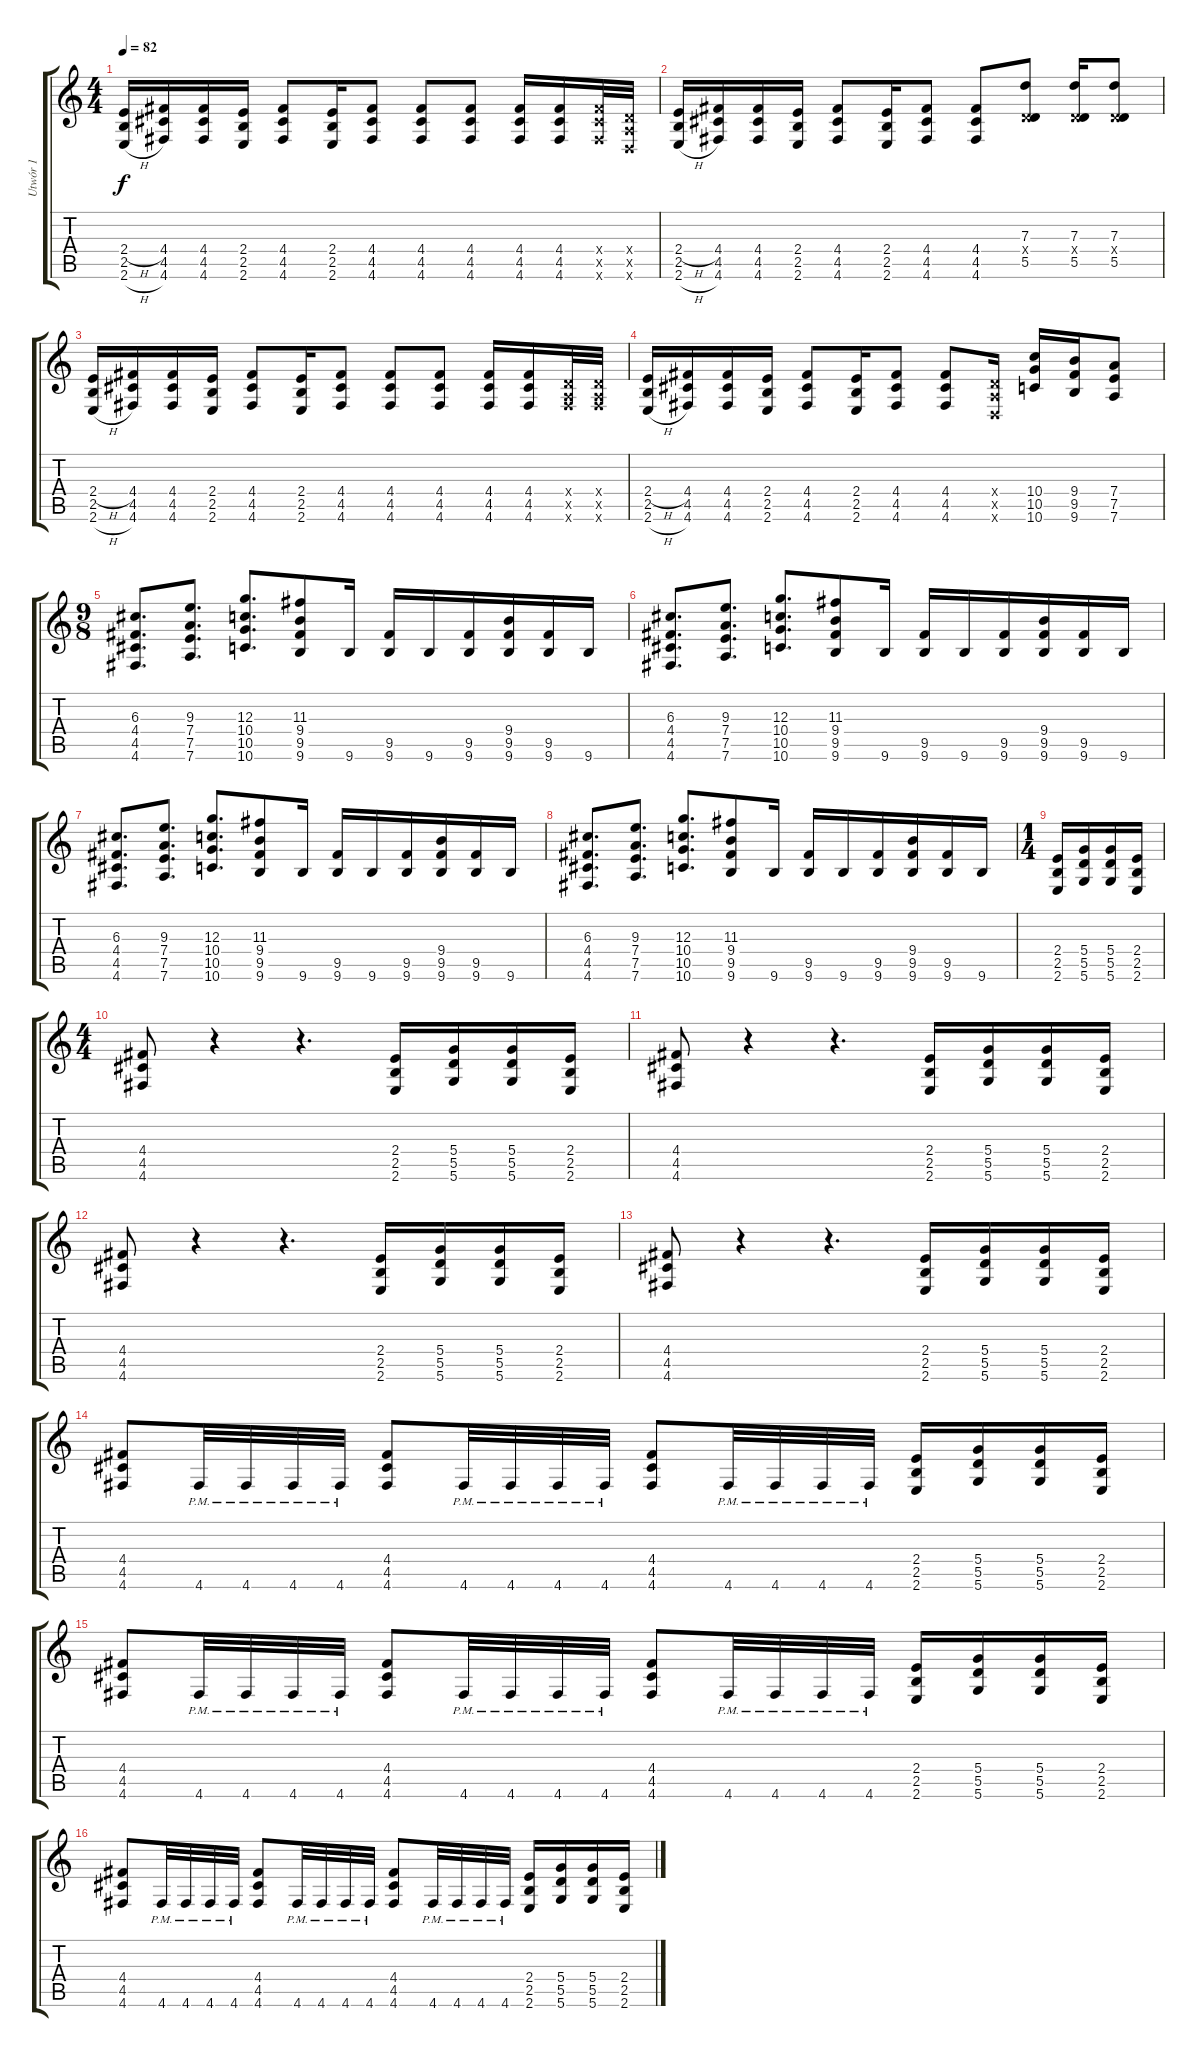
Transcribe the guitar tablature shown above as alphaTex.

\track ("Utwór 1" "Utwór 1") {instrument overdrivenguitar}
\staff {score tabs}
\tuning (E4 B3 G3 D3 A2 D2) {hide}
\ts (4 4)
\tempo 82
\clef g2
\ks c
(2.4{h} 2.5 2.6{h}).16{dy f} (4.4 4.5 4.6).16 (4.4 4.5 4.6).16 (2.4 2.5 2.6).16 (4.4 4.5 4.6).8 (2.4 2.5 2.6).16 (4.4 4.5 4.6).8 (4.4 4.5 4.6).8 (4.4 4.5 4.6).8 (4.4 4.5 4.6).16 (4.4 4.5 4.6).16 (4.4{x} 4.5{x} 4.6{x}).32 (0.4{x} 0.5{x} 0.6{x}).32 |
(2.4{h} 2.5 2.6{h}).16 (4.4 4.5 4.6).16 (4.4 4.5 4.6).16 (2.4 2.5 2.6).16 (4.4 4.5 4.6).8 (2.4 2.5 2.6).16 (4.4 4.5 4.6).8 (4.4 4.5 4.6).8 (7.3 0.4{x} 5.5).8 (7.3 0.4{x} 5.5).16 (7.3 0.4{x} 5.5).8 |
(2.4{h} 2.5 2.6{h}).16 (4.4 4.5 4.6).16 (4.4 4.5 4.6).16 (2.4 2.5 2.6).16 (4.4 4.5 4.6).8 (2.4 2.5 2.6).16 (4.4 4.5 4.6).8 (4.4 4.5 4.6).8 (4.4 4.5 4.6).8 (4.4 4.5 4.6).16 (4.4 4.5 4.6).16 (0.4{x} 0.5{x} 4.6{x}).32 (0.4{x} 0.5{x} 4.6{x}).32 |
(2.4{h} 2.5 2.6{h}).16 (4.4 4.5 4.6).16 (4.4 4.5 4.6).16 (2.4 2.5 2.6).16 (4.4 4.5 4.6).8 (2.4 2.5 2.6).16 (4.4 4.5 4.6).8 (4.4 4.5 4.6).8 (0.4{x} 0.5{x} 0.6{x}).16 (10.4 10.5 10.6).16 (9.4 9.5 9.6).16 (7.4 7.5 7.6).8 |
\ts (9 8)
(6.3 4.4 4.5 4.6).8{d} (9.3 7.4 7.5 7.6).8{d} (12.3 10.4 10.5 10.6).8{d} (11.3 9.4 9.5 9.6).8 9.6.16 (9.5 9.6).16 9.6.16 (9.5 9.6).16 (9.4 9.5 9.6).16 (9.5 9.6).16 9.6.16 |
(6.3 4.4 4.5 4.6).8{d} (9.3 7.4 7.5 7.6).8{d} (12.3 10.4 10.5 10.6).8{d} (11.3 9.4 9.5 9.6).8 9.6.16 (9.5 9.6).16 9.6.16 (9.5 9.6).16 (9.4 9.5 9.6).16 (9.5 9.6).16 9.6.16 |
(6.3 4.4 4.5 4.6).8{d} (9.3 7.4 7.5 7.6).8{d} (12.3 10.4 10.5 10.6).8{d} (11.3 9.4 9.5 9.6).8 9.6.16 (9.5 9.6).16 9.6.16 (9.5 9.6).16 (9.4 9.5 9.6).16 (9.5 9.6).16 9.6.16 |
(6.3 4.4 4.5 4.6).8{d} (9.3 7.4 7.5 7.6).8{d} (12.3 10.4 10.5 10.6).8{d} (11.3 9.4 9.5 9.6).8 9.6.16 (9.5 9.6).16 9.6.16 (9.5 9.6).16 (9.4 9.5 9.6).16 (9.5 9.6).16 9.6.16 |
\ts (1 4)
(2.4 2.5 2.6).16 (5.4 5.5 5.6).16 (5.4 5.5 5.6).16 (2.4 2.5 2.6).16 |
\ts (4 4)
(4.4 4.5 4.6).8 r.4 r.4{d} (2.4 2.5 2.6).16 (5.4 5.5 5.6).16 (5.4 5.5 5.6).16 (2.4 2.5 2.6).16 |
(4.4 4.5 4.6).8 r.4 r.4{d} (2.4 2.5 2.6).16 (5.4 5.5 5.6).16 (5.4 5.5 5.6).16 (2.4 2.5 2.6).16 |
(4.4 4.5 4.6).8 r.4 r.4{d} (2.4 2.5 2.6).16 (5.4 5.5 5.6).16 (5.4 5.5 5.6).16 (2.4 2.5 2.6).16 |
(4.4 4.5 4.6).8 r.4 r.4{d} (2.4 2.5 2.6).16 (5.4 5.5 5.6).16 (5.4 5.5 5.6).16 (2.4 2.5 2.6).16 |
(4.4 4.5 4.6).8 4.6{pm}.32 4.6{pm}.32 4.6{pm}.32 4.6{pm}.32 (4.4 4.5 4.6).8 4.6{pm}.32 4.6{pm}.32 4.6{pm}.32 4.6{pm}.32 (4.4 4.5 4.6).8 4.6{pm}.32 4.6{pm}.32 4.6{pm}.32 4.6{pm}.32 (2.4 2.5 2.6).16 (5.4 5.5 5.6).16 (5.4 5.5 5.6).16 (2.4 2.5 2.6).16 |
(4.4 4.5 4.6).8 4.6{pm}.32 4.6{pm}.32 4.6{pm}.32 4.6{pm}.32 (4.4 4.5 4.6).8 4.6{pm}.32 4.6{pm}.32 4.6{pm}.32 4.6{pm}.32 (4.4 4.5 4.6).8 4.6{pm}.32 4.6{pm}.32 4.6{pm}.32 4.6{pm}.32 (2.4 2.5 2.6).16 (5.4 5.5 5.6).16 (5.4 5.5 5.6).16 (2.4 2.5 2.6).16 |
(4.4 4.5 4.6).8 4.6{pm}.32 4.6{pm}.32 4.6{pm}.32 4.6{pm}.32 (4.4 4.5 4.6).8 4.6{pm}.32 4.6{pm}.32 4.6{pm}.32 4.6{pm}.32 (4.4 4.5 4.6).8 4.6{pm}.32 4.6{pm}.32 4.6{pm}.32 4.6{pm}.32 (2.4 2.5 2.6).16 (5.4 5.5 5.6).16 (5.4 5.5 5.6).16 (2.4 2.5 2.6).16
